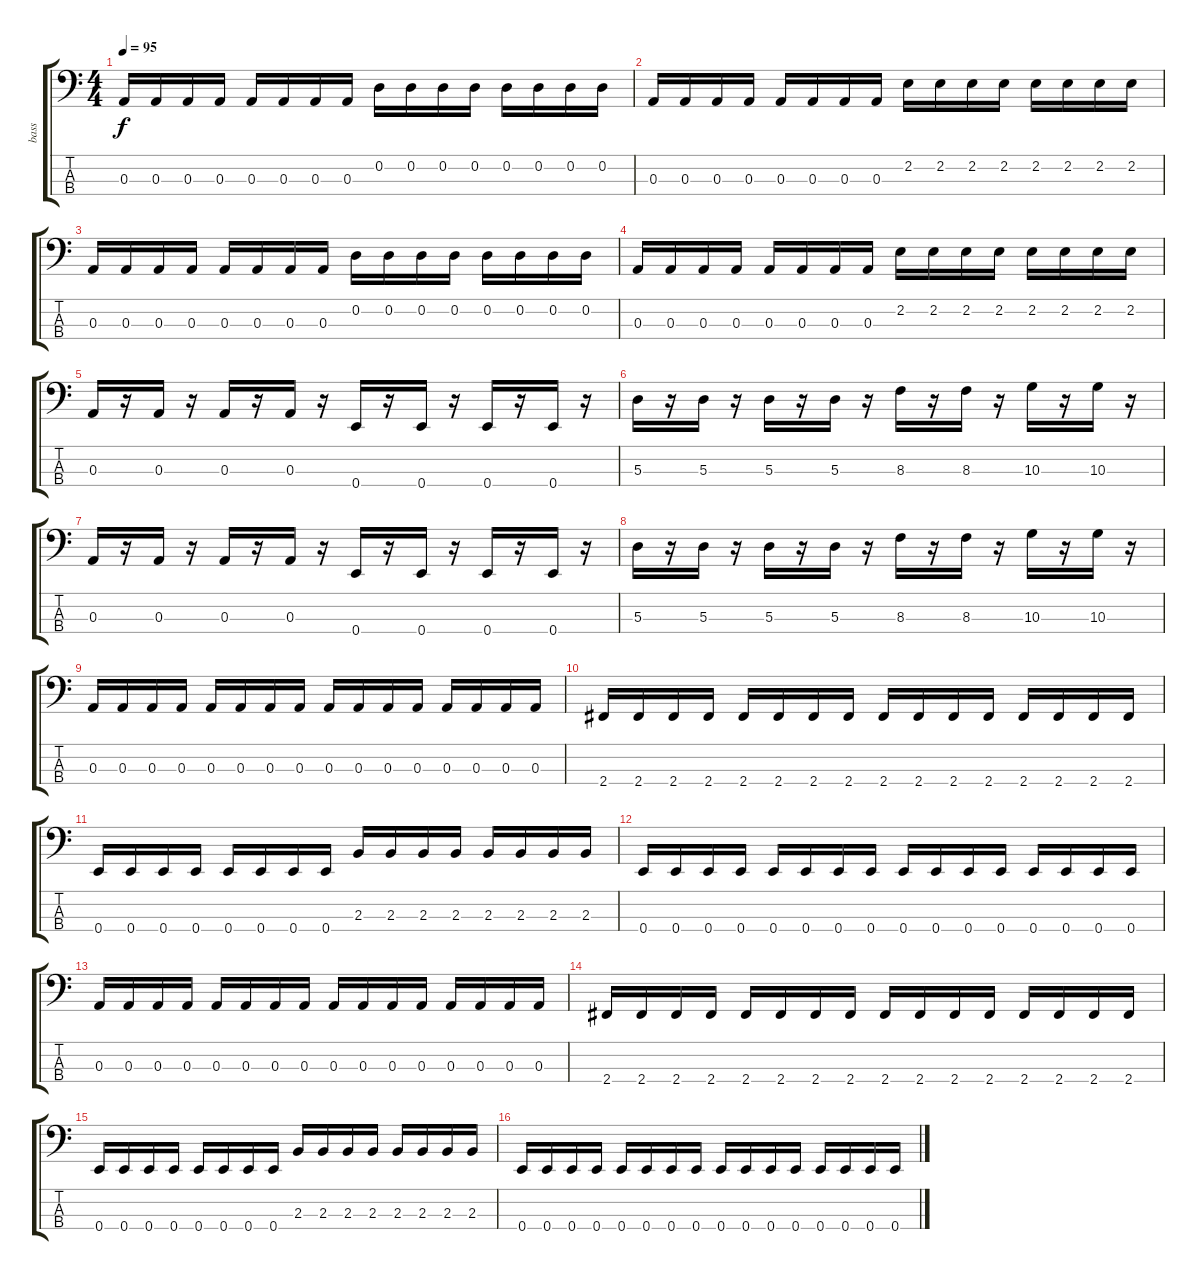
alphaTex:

\track ("bass" "bass") {instrument electricbasspick}
\staff {score tabs}
\tuning (G2 D2 A1 E1) {hide}
\ts (4 4)
\tempo 95
\clef f4
\ks c
0.3.16{dy f} 0.3.16 0.3.16 0.3.16 0.3.16 0.3.16 0.3.16 0.3.16 0.2.16 0.2.16 0.2.16 0.2.16 0.2.16 0.2.16 0.2.16 0.2.16 |
0.3.16 0.3.16 0.3.16 0.3.16 0.3.16 0.3.16 0.3.16 0.3.16 2.2.16 2.2.16 2.2.16 2.2.16 2.2.16 2.2.16 2.2.16 2.2.16 |
0.3.16 0.3.16 0.3.16 0.3.16 0.3.16 0.3.16 0.3.16 0.3.16 0.2.16 0.2.16 0.2.16 0.2.16 0.2.16 0.2.16 0.2.16 0.2.16 |
0.3.16 0.3.16 0.3.16 0.3.16 0.3.16 0.3.16 0.3.16 0.3.16 2.2.16 2.2.16 2.2.16 2.2.16 2.2.16 2.2.16 2.2.16 2.2.16 |
0.3.16 r.16 0.3.16 r.16 0.3.16 r.16 0.3.16 r.16 0.4.16 r.16 0.4.16 r.16 0.4.16 r.16 0.4.16 r.16 |
5.3.16 r.16 5.3.16 r.16 5.3.16 r.16 5.3.16 r.16 8.3.16 r.16 8.3.16 r.16 10.3.16 r.16 10.3.16 r.16 |
0.3.16 r.16 0.3.16 r.16 0.3.16 r.16 0.3.16 r.16 0.4.16 r.16 0.4.16 r.16 0.4.16 r.16 0.4.16 r.16 |
5.3.16 r.16 5.3.16 r.16 5.3.16 r.16 5.3.16 r.16 8.3.16 r.16 8.3.16 r.16 10.3.16 r.16 10.3.16 r.16 |
0.3.16 0.3.16 0.3.16 0.3.16 0.3.16 0.3.16 0.3.16 0.3.16 0.3.16 0.3.16 0.3.16 0.3.16 0.3.16 0.3.16 0.3.16 0.3.16 |
2.4.16 2.4.16 2.4.16 2.4.16 2.4.16 2.4.16 2.4.16 2.4.16 2.4.16 2.4.16 2.4.16 2.4.16 2.4.16 2.4.16 2.4.16 2.4.16 |
0.4.16 0.4.16 0.4.16 0.4.16 0.4.16 0.4.16 0.4.16 0.4.16 2.3.16 2.3.16 2.3.16 2.3.16 2.3.16 2.3.16 2.3.16 2.3.16 |
0.4.16 0.4.16 0.4.16 0.4.16 0.4.16 0.4.16 0.4.16 0.4.16 0.4.16 0.4.16 0.4.16 0.4.16 0.4.16 0.4.16 0.4.16 0.4.16 |
0.3.16 0.3.16 0.3.16 0.3.16 0.3.16 0.3.16 0.3.16 0.3.16 0.3.16 0.3.16 0.3.16 0.3.16 0.3.16 0.3.16 0.3.16 0.3.16 |
2.4.16 2.4.16 2.4.16 2.4.16 2.4.16 2.4.16 2.4.16 2.4.16 2.4.16 2.4.16 2.4.16 2.4.16 2.4.16 2.4.16 2.4.16 2.4.16 |
0.4.16 0.4.16 0.4.16 0.4.16 0.4.16 0.4.16 0.4.16 0.4.16 2.3.16 2.3.16 2.3.16 2.3.16 2.3.16 2.3.16 2.3.16 2.3.16 |
0.4.16 0.4.16 0.4.16 0.4.16 0.4.16 0.4.16 0.4.16 0.4.16 0.4.16 0.4.16 0.4.16 0.4.16 0.4.16 0.4.16 0.4.16 0.4.16
